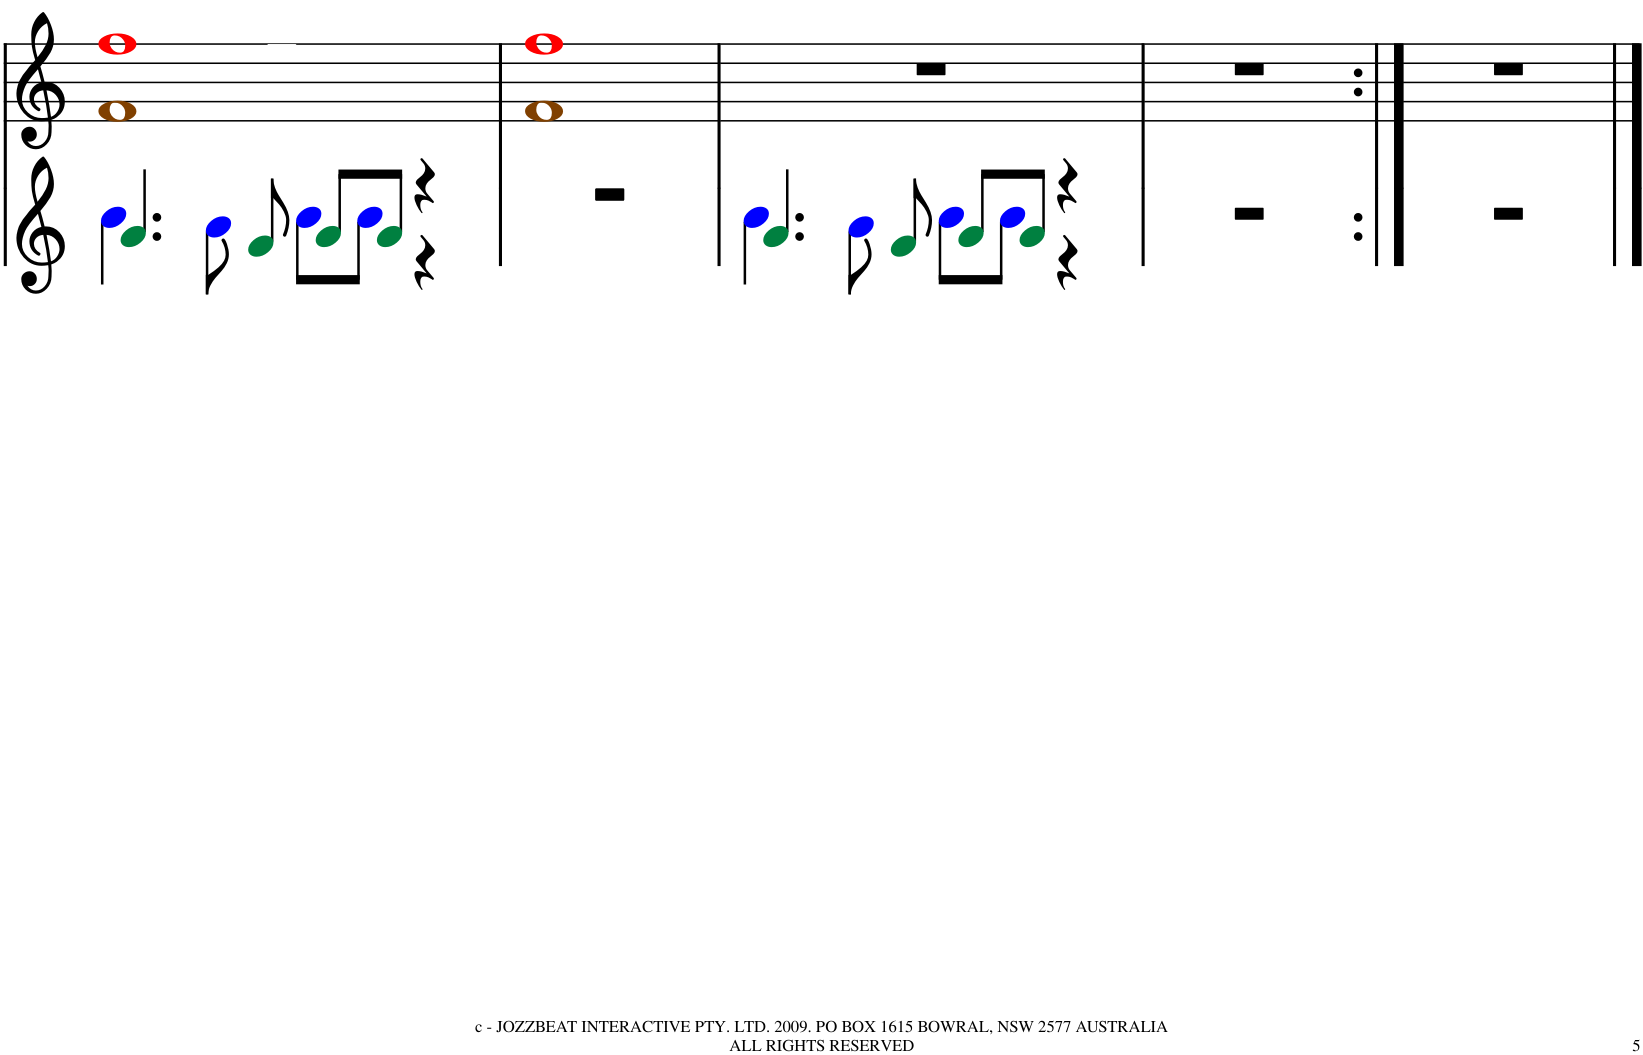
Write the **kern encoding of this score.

**kern	**kern
*part2	*part1
*staff2	*staff1
*I"Voice	*I"Voice
!!LO:PB:g=z
*clefG2	*clefG2
*k[]	*k[]
*M4/4	*M4/4
*met(c|)	*met(c|)
=50	=50
*^	*^
*	*^	*	*
1r	4.cci\	4.aj/	1r	1fZ 1ffV
.	8bi\	8gj/	.	.
.	8cci\L	8aj/L	.	.
.	8cci\J	8aj/J	.	.
.	4r	4r	.	.
*	*v	*v	*	*
=51	=51	=51	=51
1r	1r	1r	1fZ 1ffV
*	*	*v	*v
=52	=52	=52
*	*^	*
1r	4.cci\	4.aj/	1r
.	8bi\	8gj/	.
.	8cci\L	8aj/L	.
.	8cci\J	8aj/J	.
.	4r	4r	.
*v	*v	*v	*
=53	=53
1r	1r
=54:|!	=54:|!
1r	1r
==	==
*-	*-
